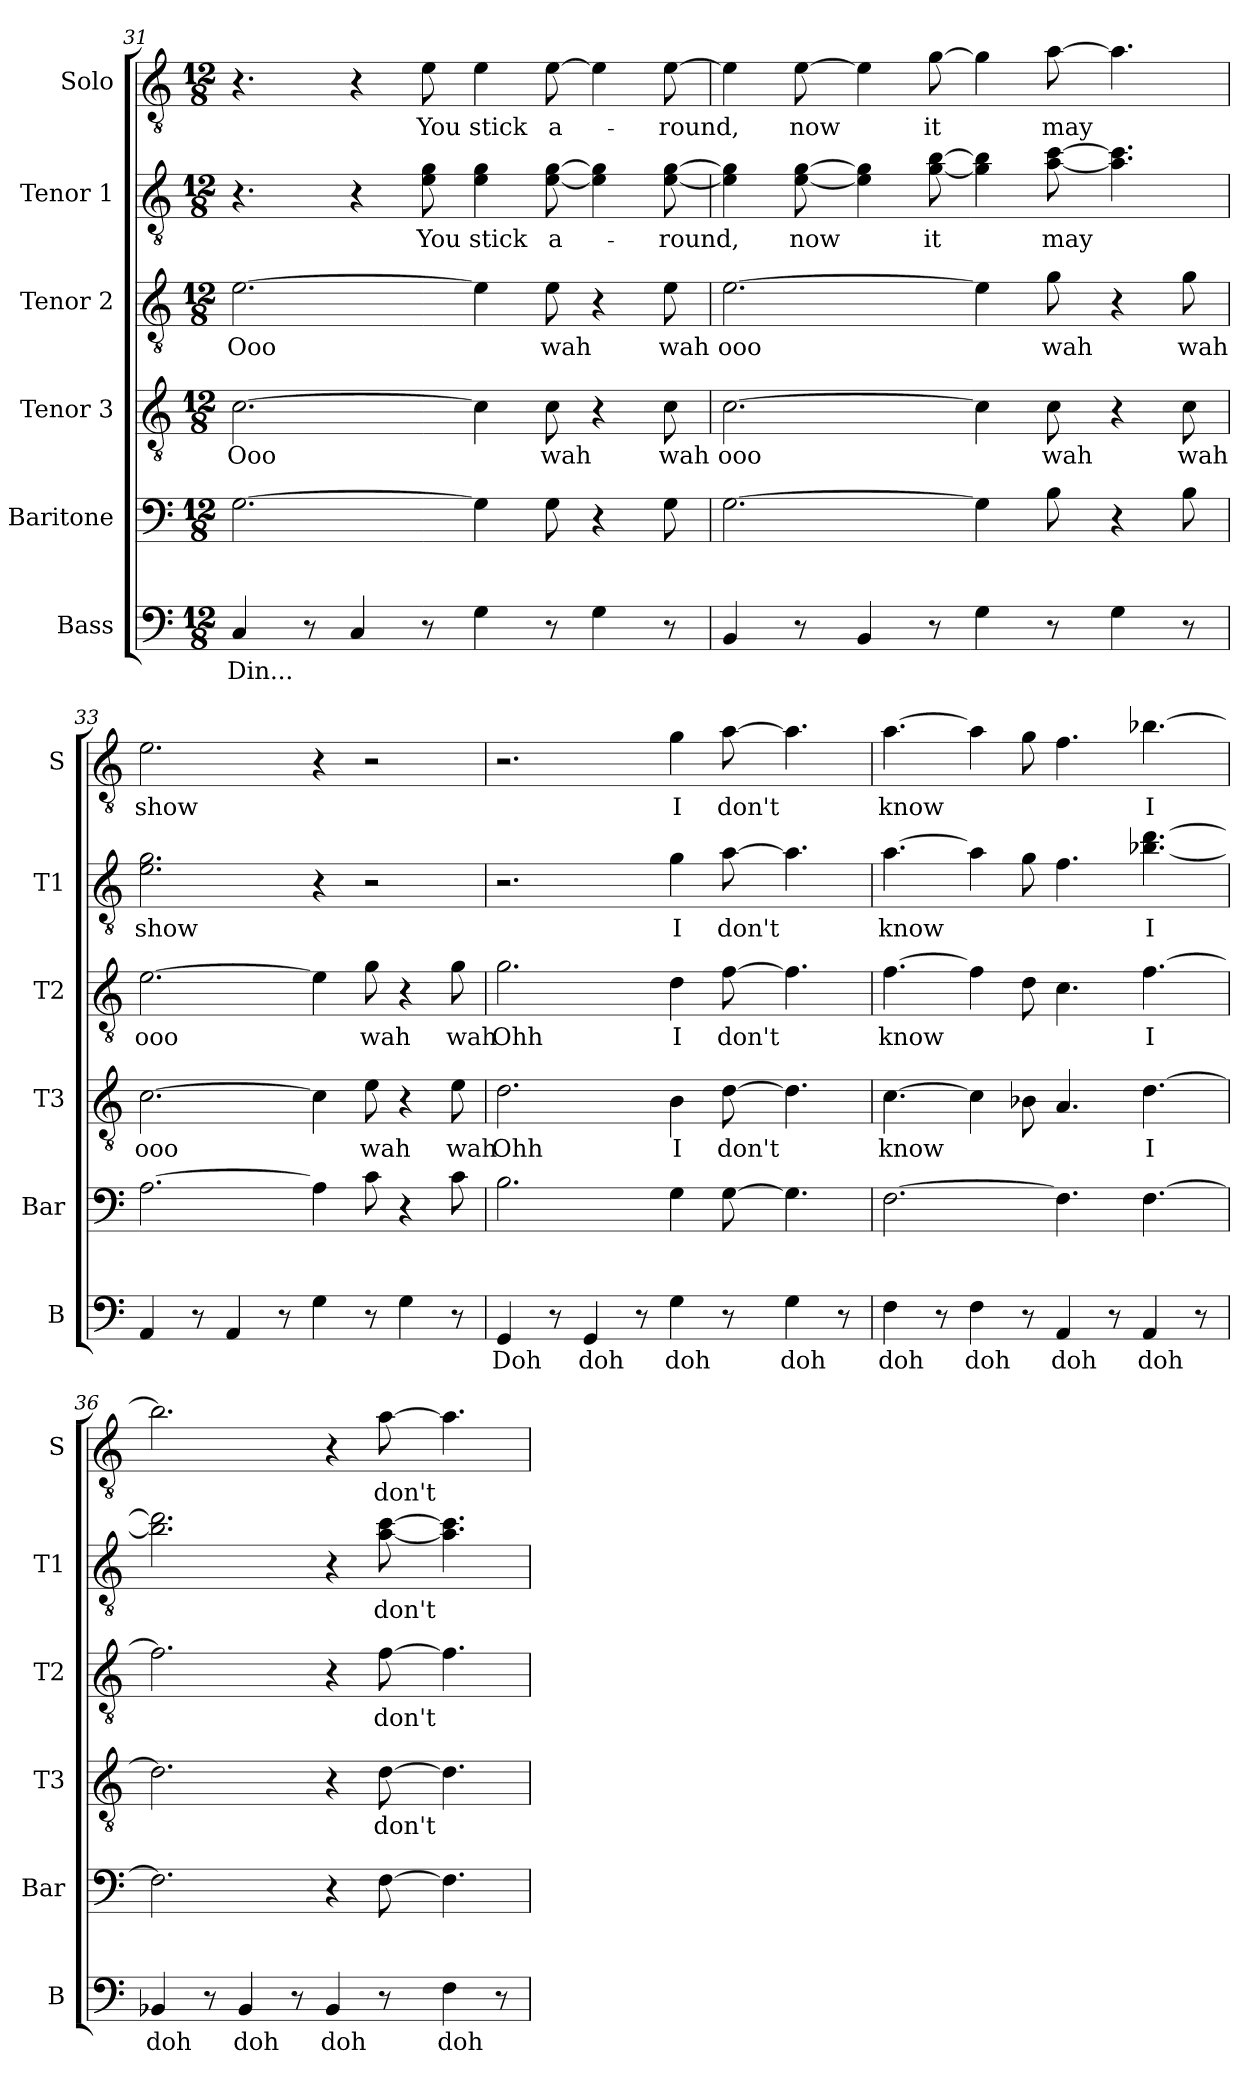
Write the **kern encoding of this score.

**kern	**text	**kern	**kern	**text	**kern	**text	**kern	**text	**kern	**text
*part6	*part6	*part5	*part4	*part4	*part3	*part3	*part2	*part2	*part1	*part1
*staff6	*staff6	*staff5	*staff4	*staff4	*staff3	*staff3	*staff2	*staff2	*staff1	*staff1
*I"Bass	*	*I"Baritone	*I"Tenor 3	*	*I"Tenor 2	*	*I"Tenor 1	*	*I"Solo	*
*I'B	*	*I'Bar	*I'T3	*	*I'T2	*	*I'T1	*	*I'S	*
!!LO:PB:g=z
*clefF4	*	*clefF4	*clefGv2	*	*clefGv2	*	*clefGv2	*	*clefGv2	*
*k[]	*	*k[]	*k[]	*	*k[]	*	*k[]	*	*k[]	*
*M12/8	*	*M12/8	*M12/8	*	*M12/8	*	*M12/8	*	*M12/8	*
=31	=31	=31	=31	=31	=31	=31	=31	=31	=31	=31
4C/	Din...	[2.G\	[2.c\	Ooo	[2.e\	Ooo	4.r	.	4.r	.
8r	.	.	.	.	.	.	.	.	.	.
4C/	.	.	.	.	.	.	4r	.	4r	.
8r	.	.	.	.	.	.	8e\ 8g\	You	8e\	You
4G\	.	4G\]	4c\]	.	4e\]	.	4e\ 4g\	stick	4e\	stick
8r	.	8G\	8c\	wah	8e\	wah	[8e\ [8g\	a-	[8e\	a-
4G\	.	4r	4r	.	4r	.	4e\] 4g\]	.	4e\]	.
8r	.	8G\	8c\	wah	8e\	wah	[8e\ [8g\	-round,	[8e\	-round,
=32	=32	=32	=32	=32	=32	=32	=32	=32	=32	=32
4BB/	.	[2.G\	[2.c\	ooo	[2.e\	ooo	4e\] 4g\]	.	4e\]	.
8r	.	.	.	.	.	.	[8e\ [8g\	now	[8e\	now
4BB/	.	.	.	.	.	.	4e\] 4g\]	.	4e\]	.
8r	.	.	.	.	.	.	[8g\ [8b\	it	[8g\	it
4G\	.	4G\]	4c\]	.	4e\]	.	4g\] 4b\]	.	4g\]	.
8r	.	8B\	8c\	wah	8g\	wah	[8a\ [8cc\	may	[8a\	may
4G\	.	4r	4r	.	4r	.	4.a\] 4.cc\]	.	4.a\]	.
8r	.	8B\	8c\	wah	8g\	wah	.	.	.	.
=33	=33	=33	=33	=33	=33	=33	=33	=33	=33	=33
4AA/	.	[2.A\	[2.c\	ooo	[2.e\	ooo	2.e\ 2.g\	show	2.e\	show
8r	.	.	.	.	.	.	.	.	.	.
4AA/	.	.	.	.	.	.	.	.	.	.
8r	.	.	.	.	.	.	.	.	.	.
4G\	.	4A\]	4c\]	.	4e\]	.	4r	.	4r	.
8r	.	8c\	8e\	wah	8g\	wah	2r	.	2r	.
4G\	.	4r	4r	.	4r	.	.	.	.	.
8r	.	8c\	8e\	wah	8g\	wah	.	.	.	.
=34	=34	=34	=34	=34	=34	=34	=34	=34	=34	=34
4GG/	Doh	2.B\	2.d\	Ohh	2.g\	Ohh	2.r	.	2.r	.
8r	.	.	.	.	.	.	.	.	.	.
4GG/	doh	.	.	.	.	.	.	.	.	.
8r	.	.	.	.	.	.	.	.	.	.
4G\	doh	4G\	4B\	I	4d\	I	4g\	I	4g\	I
8r	.	[8G\	[8d\	don't	[8f\	don't	[8a\	don't	[8a\	don't
4G\	doh	4.G\]	4.d\]	.	4.f\]	.	4.a\]	.	4.a\]	.
8r	.	.	.	.	.	.	.	.	.	.
!!LO:LB:g=z
=35	=35	=35	=35	=35	=35	=35	=35	=35	=35	=35
4F\	doh	[2.F\	[4.c\	know	[4.f\	know	[4.a\	know	[4.a\	know
8r	.	.	.	.	.	.	.	.	.	.
4F\	doh	.	4c\]	.	4f\]	.	4a\]	.	4a\]	.
8r	.	.	8B-X\	.	8d\	.	8g\	.	8g\	.
4AA/	doh	4.F\]	4.A/	.	4.c\	.	4.f\	.	4.f\	.
8r	.	.	.	.	.	.	.	.	.	.
4AA/	doh	[4.F\	[4.d\	I	[4.f\	I	[4.b-X\ [4.dd\	I	[4.b-X\	I
8r	.	.	.	.	.	.	.	.	.	.
=36	=36	=36	=36	=36	=36	=36	=36	=36	=36	=36
4BB-X/	doh	2.F\]	2.d\]	.	2.f\]	.	2.b-\] 2.dd\]	.	2.b-\]	.
8r	.	.	.	.	.	.	.	.	.	.
4BB-/	doh	.	.	.	.	.	.	.	.	.
8r	.	.	.	.	.	.	.	.	.	.
4BB-/	doh	4r	4r	.	4r	.	4r	.	4r	.
8r	.	[8F\	[8d\	don't	[8f\	don't	[8a\ [8cc\	don't	[8a\	don't
4F\	doh	4.F\]	4.d\]	.	4.f\]	.	4.a\] 4.cc\]	.	4.a\]	.
8r	.	.	.	.	.	.	.	.	.	.
=	=	=	=	=	=	=	=	=	=	=
*-	*-	*-	*-	*-	*-	*-	*-	*-	*-	*-
